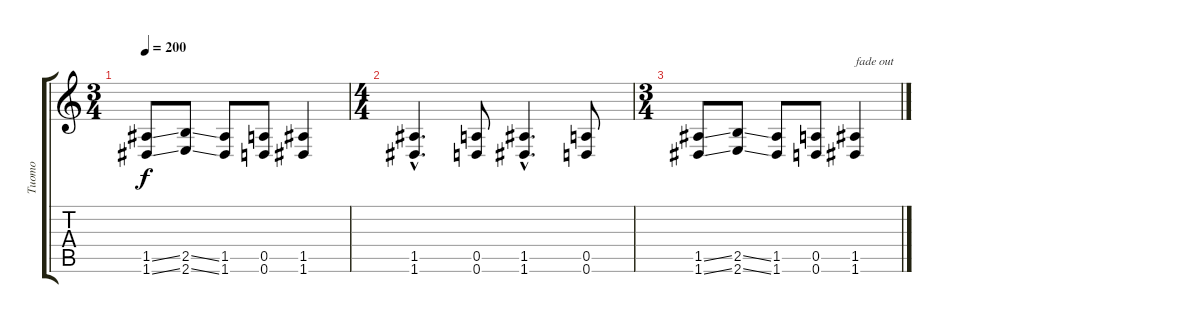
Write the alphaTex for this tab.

\track ("Tuomo" "Tuomo") {instrument distortionguitar}
\staff {score tabs}
\tuning (E4 B3 G3 D3 A2 D2) {hide}
\ts (3 4)
\tempo 200
\clef g2
\ks c
(1.5{ss} 1.6{ss}).8{dy f} (2.5{ss} 2.6{ss}).8 (1.5 1.6).8 (0.5 0.6).8 (1.5 1.6).4 |
\ts (4 4)
(1.5{hac} 1.6{hac}).4{d} (0.5 0.6).8 (1.5{hac} 1.6{hac}).4{d} (0.5 0.6).8 |
\ts (3 4)
(1.5{ss} 1.6{ss}).8 (2.5{ss} 2.6{ss}).8 (1.5 1.6).8 (0.5 0.6).8 (1.5 1.6).4{txt "fade out"}
